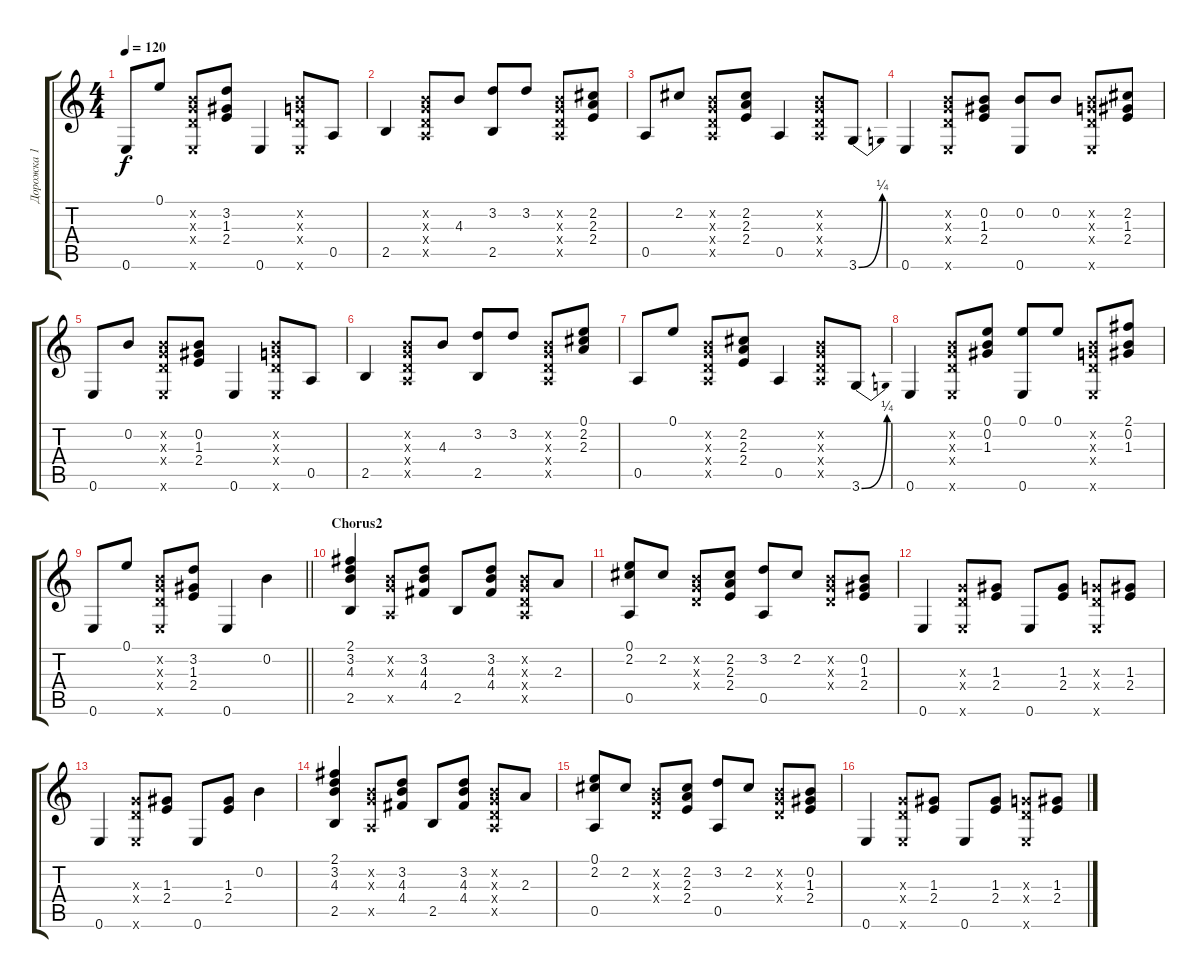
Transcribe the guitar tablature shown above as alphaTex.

\track ("Дорожка 1" "Дорожка 1") {instrument acousticguitarsteel}
\staff {score tabs}
\tuning (E4 B3 G3 D3 A2 E2) {hide}
\ts (4 4)
\tempo 120
\clef g2
\ks c
0.6.8{dy f} 0.1.8 (0.2{x} 0.3{x} 0.4{x} 0.6{x}).8 (3.2 1.3 2.4).8 0.6.4 (0.2{x} 0.3{x} 0.4{x} 0.6{x}).8 0.5.8 |
2.5.4 (0.2{x} 0.3{x} 0.4{x} 0.5{x}).8 4.3.8 (3.2 2.5).8 3.2.8 (0.2{x} 0.3{x} 0.4{x} 0.5{x}).8 (2.2 2.3 2.4).8 |
0.5.8 2.2.8 (0.2{x} 0.3{x} 0.4{x} 0.5{x}).8 (2.2 2.3 2.4).8 0.5.4 (0.2{x} 0.3{x} 0.4{x} 0.5{x}).8 3.6{be (bend 0 0 60 1)}.8 |
0.6.4 (0.2{x} 0.3{x} 0.4{x} 0.6{x}).8 (0.2 1.3 2.4).8 (0.2 0.6).8 0.2.8 (0.2{x} 0.3{x} 0.4{x} 0.6{x}).8 (2.2 1.3 2.4).8 |
0.6.8 0.2.8 (0.2{x} 0.3{x} 0.4{x} 0.6{x}).8 (0.2 1.3 2.4).8 0.6.4 (0.2{x} 0.3{x} 0.4{x} 0.6{x}).8 0.5.8 |
2.5.4 (0.2{x} 0.3{x} 0.4{x} 0.5{x}).8 4.3.8 (3.2 2.5).8 3.2.8 (0.2{x} 0.3{x} 0.4{x} 0.5{x}).8 (0.1 2.2 2.3).8 |
0.5.8 0.1.8 (0.2{x} 0.3{x} 0.4{x} 0.5{x}).8 (2.2 2.3 2.4).8 0.5.4 (0.2{x} 0.3{x} 0.4{x} 0.5{x}).8 3.6{be (bend 0 0 60 1)}.8 |
0.6.4 (0.2{x} 0.3{x} 0.4{x} 0.6{x}).8 (0.1 0.2 1.3).8 (0.1 0.6).8 0.1.8 (0.2{x} 0.3{x} 0.4{x} 0.6{x}).8 (2.1 0.2 1.3).8 |
\barLineRight lightlight
0.6.8 0.1.8 (0.2{x} 0.3{x} 0.4{x} 0.6{x}).8 (3.2 1.3 2.4).8 0.6.4 0.2.4 |
\section ("" "Chorus2")
(2.1 3.2 4.3 2.5).4 (0.2{x} 0.3{x} 0.5{x}).8 (3.2 4.3 4.4).8 2.5.8 (3.2 4.3 4.4).8 (0.2{x} 0.3{x} 0.4{x} 0.5{x}).8 2.3.8 |
(0.1 2.2 0.5).8 2.2.8 (0.2{x} 0.3{x} 0.4{x}).8 (2.2 2.3 2.4).8 (3.2 0.5).8 2.2.8 (0.2{x} 0.3{x} 0.4{x}).8 (0.2 1.3 2.4).8 |
0.6.4 (0.3{x} 0.4{x} 0.6{x}).8 (1.3 2.4).8 0.6.8 (1.3 2.4).8 (0.3{x} 0.4{x} 0.6{x}).8 (1.3 2.4).8 |
0.6.4 (0.3{x} 0.4{x} 0.6{x}).8 (1.3 2.4).8 0.6.8 (1.3 2.4).8 0.2.4 |
(2.1 3.2 4.3 2.5).4 (0.2{x} 0.3{x} 0.5{x}).8 (3.2 4.3 4.4).8 2.5.8 (3.2 4.3 4.4).8 (0.2{x} 0.3{x} 0.4{x} 0.5{x}).8 2.3.8 |
(0.1 2.2 0.5).8 2.2.8 (0.2{x} 0.3{x} 0.4{x}).8 (2.2 2.3 2.4).8 (3.2 0.5).8 2.2.8 (0.2{x} 0.3{x} 0.4{x}).8 (0.2 1.3 2.4).8 |
0.6.4 (0.3{x} 0.4{x} 0.6{x}).8 (1.3 2.4).8 0.6.8 (1.3 2.4).8 (0.3{x} 0.4{x} 0.6{x}).8 (1.3 2.4).8
